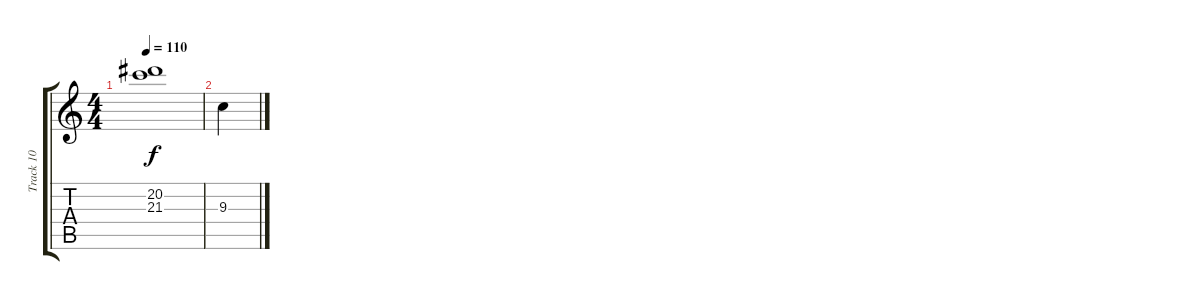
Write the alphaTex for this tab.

\track ("Track 10" "Track 10") {instrument synthstrings1}
\staff {score tabs}
\tuning (C5 G4 Eb4 Bb3 F3 C3) {hide}
\ts (4 4)
\tempo 110
\clef g2
\ks c
(20.2{t} 21.3{t}).1{dy f} |
9.3.4
